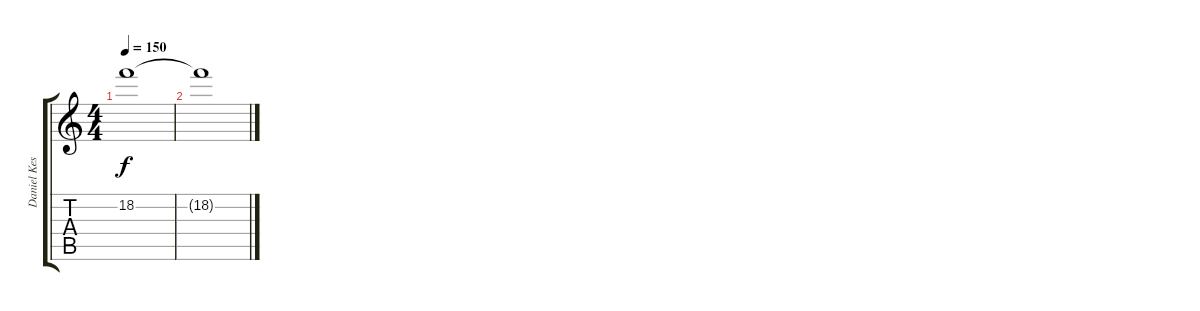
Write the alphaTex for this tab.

\track ("Daniel Kessler" "Daniel Kes") {instrument electricguitarjazz}
\staff {score tabs}
\tuning (E4 B3 G3 D3 A2 E2) {hide}
\ts (4 4)
\tempo 150
\clef g2
\ks c
18.2.1{dy f} |
18.2{t}.1
